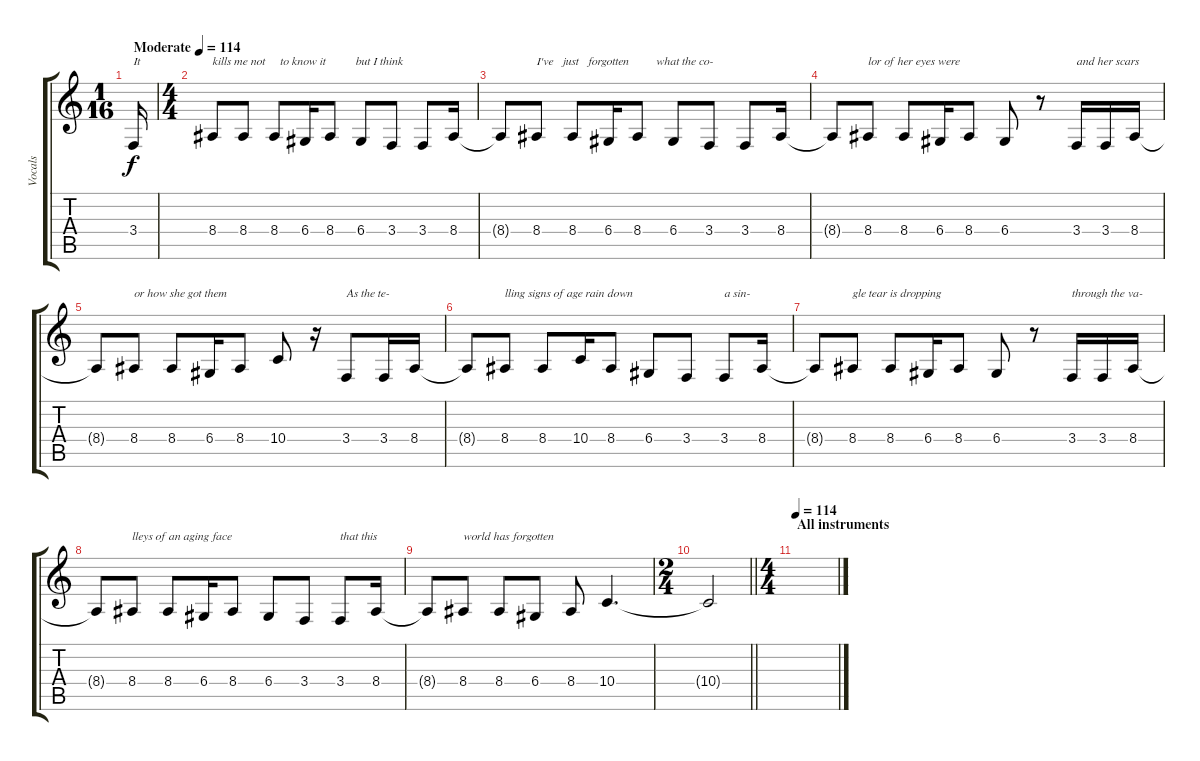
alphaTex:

\track ("Vocals" "Vocals") {instrument lead2sawtooth}
\staff {score tabs}
\tuning (E4 B3 G3 D3 A2 E2) {hide}
\ts (1 16)
\tempo (114 "Moderate")
\tempo 92
\tempo (114 "Moderate")
\clef g2
\ks c
3.4.16{txt "It" dy f instrument lead2sawtooth} |
\ts (4 4)
8.4.8{txt "kills me not     to know it          but I think"} 8.4.8 8.4.8 6.4.16 8.4.8 6.4.8 3.4.8 3.4.8 8.4.16 |
8.4{t}.8 8.4.8{txt "I've   just   forgotten         what the co-"} 8.4.8 6.4.16 8.4.8 6.4.8 3.4.8 3.4.8 8.4.16 |
8.4{t}.8 8.4.8{txt "lor of her eyes were"} 8.4.8 6.4.16 8.4.8 6.4.8 r.8 3.4.16{txt "and her scars"} 3.4.16 8.4.16 |
8.4{t}.8 8.4.8{txt "or how she got them"} 8.4.8 6.4.16 8.4.8 10.4.8 r.16 3.4.8{txt "As the te-"} 3.4.16 8.4.16 |
8.4{t}.8 8.4.8{txt "lling signs of age rain down"} 8.4.8 10.4.16 8.4.8 6.4.8 3.4.8 3.4.8{txt "a sin-"} 8.4.16 |
8.4{t}.8 8.4.8{txt "gle tear is dropping"} 8.4.8 6.4.16 8.4.8 6.4.8 r.8 3.4.16{txt "through the va-"} 3.4.16 8.4.16 |
8.4{t}.8 8.4.8{txt "lleys of an aging face"} 8.4.8 6.4.16 8.4.8 6.4.8 3.4.8 3.4.8{txt "that this"} 8.4.16 |
8.4{t}.8 8.4.8{txt "world has forgotten"} 8.4.8 6.4.8 8.4.8 10.4.4{d} |
\ts (2 4)
\barLineRight lightlight
10.4{t}.2 |
\ts (4 4)
\section ("" "All instruments")
\tempo 114
